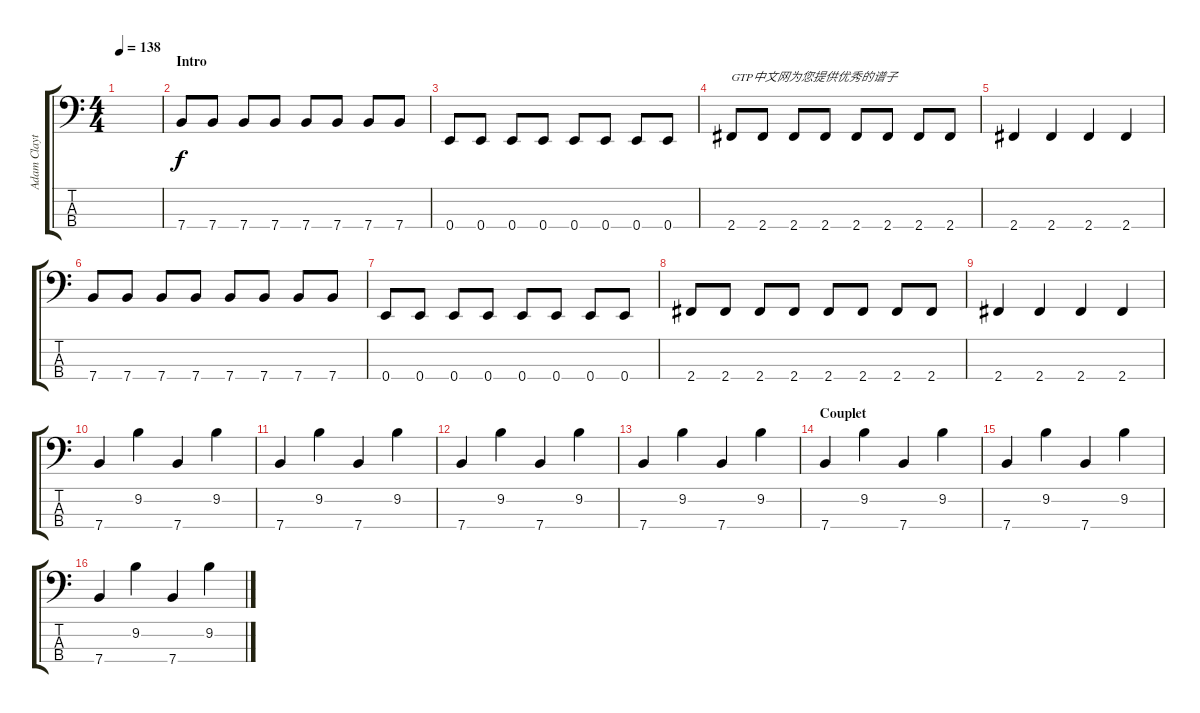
\track ("Adam Clayton" "Adam Clayt") {instrument electricbassfinger}
\staff {score tabs}
\tuning (G2 D2 A1 E1) {hide}
\ts (4 4)
\tempo 138
\clef f4
\ks c
|
\section ("" "Intro")
7.4.8 7.4.8 7.4.8 7.4.8 7.4.8 7.4.8 7.4.8 7.4.8 |
0.4.8 0.4.8 0.4.8 0.4.8 0.4.8 0.4.8 0.4.8 0.4.8 |
2.4.8{txt "GTP中文网为您提供优秀的谱子"} 2.4.8 2.4.8 2.4.8 2.4.8 2.4.8 2.4.8 2.4.8 |
2.4.4 2.4.4 2.4.4 2.4.4 |
7.4.8 7.4.8 7.4.8 7.4.8 7.4.8 7.4.8 7.4.8 7.4.8 |
0.4.8 0.4.8 0.4.8 0.4.8 0.4.8 0.4.8 0.4.8 0.4.8 |
2.4.8 2.4.8 2.4.8 2.4.8 2.4.8 2.4.8 2.4.8 2.4.8 |
2.4.4 2.4.4 2.4.4 2.4.4 |
7.4.4 9.2.4 7.4.4 9.2.4 |
7.4.4 9.2.4 7.4.4 9.2.4 |
7.4.4 9.2.4 7.4.4 9.2.4 |
7.4.4 9.2.4 7.4.4 9.2.4 |
\section ("" "Couplet")
7.4.4 9.2.4 7.4.4 9.2.4 |
7.4.4 9.2.4 7.4.4 9.2.4 |
7.4.4 9.2.4 7.4.4 9.2.4
